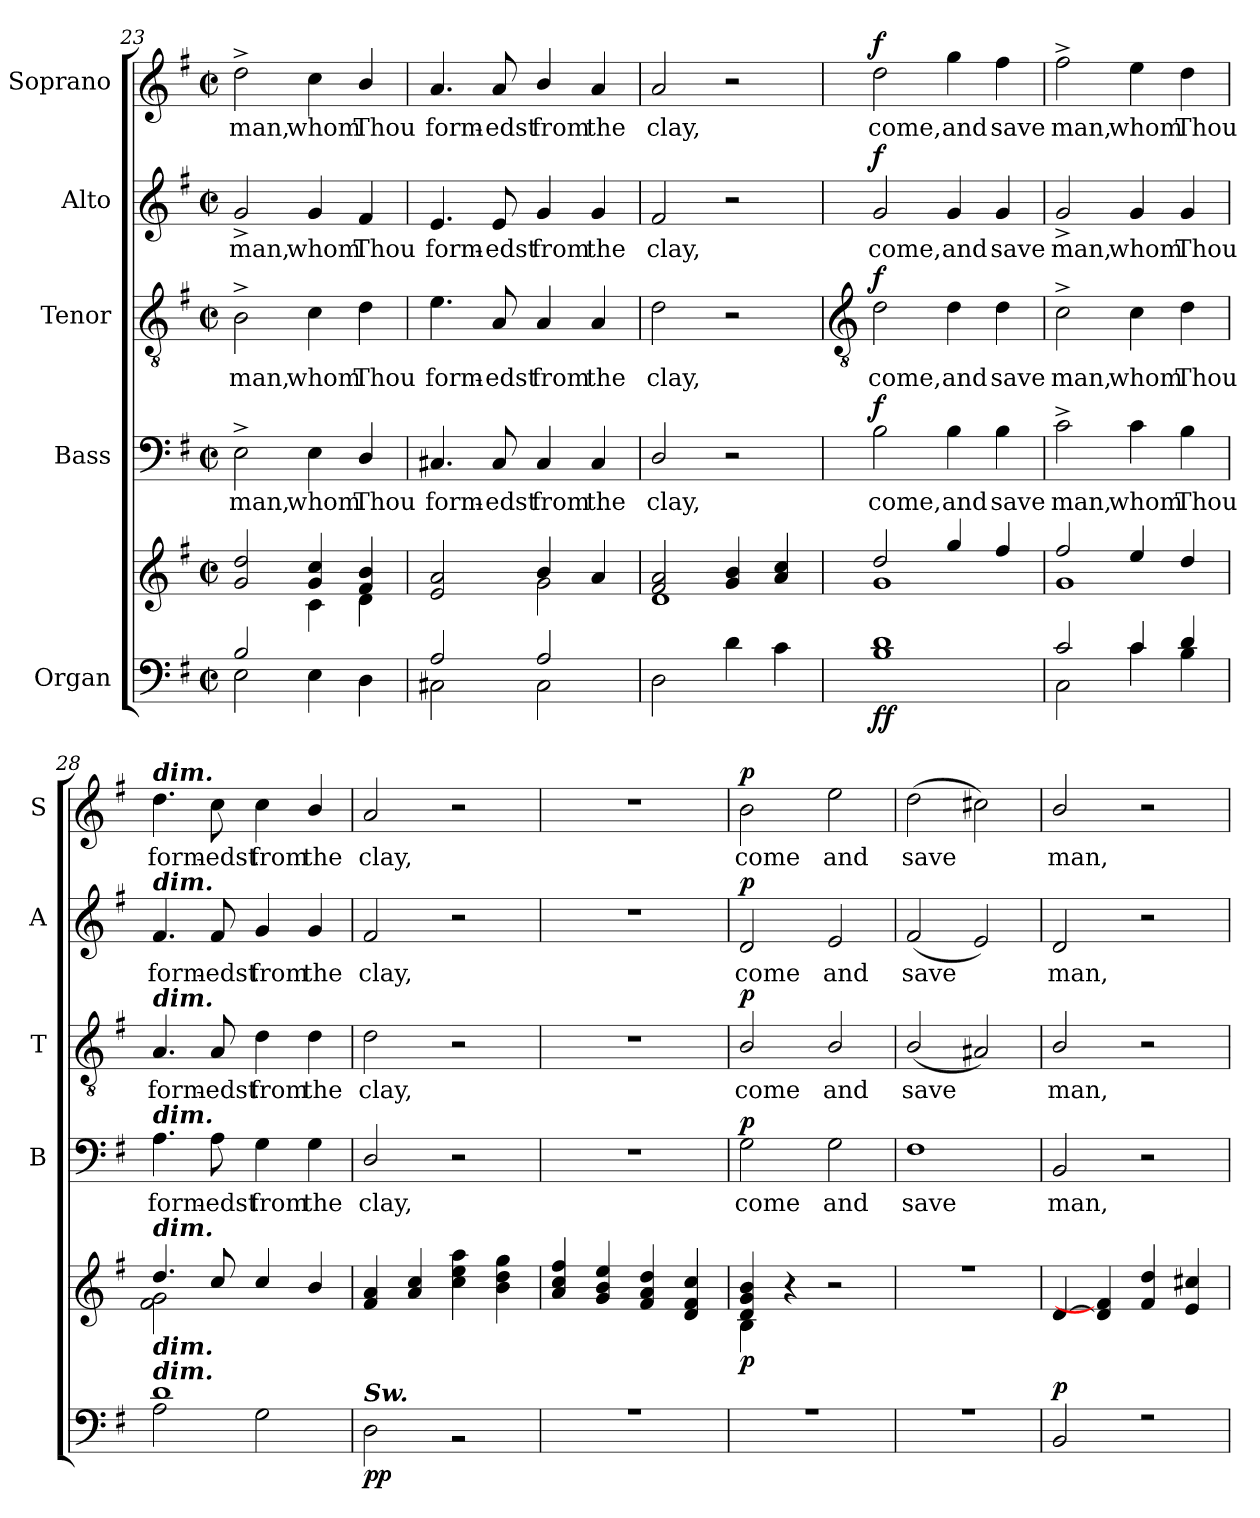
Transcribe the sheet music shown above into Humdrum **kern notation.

**kern	**kern	**dynam	**kern	**text	**dynam	**kern	**text	**dynam	**kern	**text	**dynam	**kern	**text	**dynam
*part5	*part5	*part5	*part4	*part4	*part4	*part3	*part3	*part3	*part2	*part2	*part2	*part1	*part1	*part1
*staff6	*staff5	*staff5/6	*staff4	*staff4	*staff4	*staff3	*staff3	*staff3	*staff2	*staff2	*staff2	*staff1	*staff1	*staff1
*I"Organ	*	*	*I"Bass	*	*	*I"Tenor	*	*	*I"Alto	*	*	*I"Soprano	*	*
*	*	*	*I'B	*	*	*I'T	*	*	*I'A	*	*	*I'S	*	*
*clefF4	*clefG2	*	*clefF4	*	*	*clefGv2	*	*	*clefG2	*	*	*clefG2	*	*
*k[f#]	*k[f#]	*	*k[f#]	*	*	*k[f#]	*	*	*k[f#]	*	*	*k[f#]	*	*
*G:	*G:	*	*G:	*	*	*G:	*	*	*G:	*	*	*G:	*	*
*M2/2	*M2/2	*	*M2/2	*	*	*M2/2	*	*	*M2/2	*	*	*M2/2	*	*
*met(c|)	*met(c|)	*	*met(c|)	*	*	*met(c|)	*	*	*met(c|)	*	*	*met(c|)	*	*
=23	=23	=23	=23	=23	=23	=23	=23	=23	=23	=23	=23	=23	=23	=23
*^	*^	*	*	*	*	*	*	*	*	*	*	*	*	*
!	!	!	!	!	!	!LO:LY:b	!	!	!LO:LY:b	!	!	!LO:LY:b	!	!	!LO:LY:b	!
2B/	2E\	2g/ 2dd/	2ryy	.	2E^	man,	.	2B^	man,	.	2g^	man,	.	2dd^	man,	.
!	!	!	!	!	!	!LO:LY:b	!	!	!LO:LY:b	!	!	!LO:LY:b	!	!	!LO:LY:b	!
2ryy	4E\	4g/ 4cc/	4c\	.	4E	whom	.	4c	whom	.	4g	whom	.	4cc	whom	.
!	!	!	!	!	!	!LO:LY:b	!	!	!LO:LY:b	!	!	!LO:LY:b	!	!	!LO:LY:b	!
.	4D\	4f#/ 4b/	4d\	.	4D/	Thou	.	4d	Thou	.	4f#	Thou	.	4b/	Thou	.
=24	=24	=24	=24	=24	=24	=24	=24	=24	=24	=24	=24	=24	=24	=24	=24	=24
!	!	!	!	!	!	!LO:LY:b	!	!	!LO:LY:b	!	!	!LO:LY:b	!	!	!LO:LY:b	!
2A/	2C#X\	2e/ 2a/	2ryy	.	4.C#X	form-	.	4.e	form-	.	4.e	form-	.	4.a	form-	.
!	!	!	!	!	!	!LO:LY:b	!	!	!LO:LY:b	!	!	!LO:LY:b	!	!	!LO:LY:b	!
.	.	.	.	.	8C#	-edst	.	8A	-edst	.	8e	-edst	.	8a	-edst	.
!	!	!	!	!	!	!LO:LY:b	!	!	!LO:LY:b	!	!	!LO:LY:b	!	!	!LO:LY:b	!
2A/	2C#\	4b/	2g\	.	4C#	from	.	4A	from	.	4g	from	.	4b/	from	.
!	!	!	!	!	!	!LO:LY:b	!	!	!LO:LY:b	!	!	!LO:LY:b	!	!	!LO:LY:b	!
.	.	4a/	.	.	4C#	the	.	4A	the	.	4g	the	.	4a	the	.
=25	=25	=25	=25	=25	=25	=25	=25	=25	=25	=25	=25	=25	=25	=25	=25	=25
!	!	!	!	!	!	!LO:LY:b	!	!	!LO:LY:b	!	!	!LO:LY:b	!	!	!LO:LY:b	!
1ryy	2D\	2f#/ 2a/	1d\	.	2D/	clay,	.	2d	clay,	.	2f#	clay,	.	2a	clay,	.
.	4d\	4g/ 4b/	.	.	2r	.	.	2r	.	.	2r	.	.	2r	.	.
.	4c\	4a/ 4cc/	.	.	.	.	.	.	.	.	.	.	.	.	.	.
!!LO:LB:g=z
=26	=26	=26	=26	=26	=26	=26	=26	=26	=26	=26	=26	=26	=26	=26	=26	=26
*	*	*	*	*	*	*	*	*clefGv2	*	*	*	*	*	*	*	*
!	!	!	!	!LO:DY:b=2	!	!LO:LY:b	!	!	!LO:LY:b	!	!	!LO:LY:b	!	!	!LO:LY:b	!
!	!	!	!	!LO:DY:n=1:b	!	!	!LO:DY:b	!	!	!LO:DY:b	!	!	!LO:DY:b	!	!	!LO:DY:b
1B/ 1d/	1ryy	2dd/	1g\	f f	2B	come,	f	2d	come,	f	2g	come,	f	2dd	come,	f
!	!	!	!	!	!	!LO:LY:b	!	!	!LO:LY:b	!	!	!LO:LY:b	!	!	!LO:LY:b	!
.	.	4gg/	.	.	4B	and	.	4d	and	.	4g	and	.	4gg	and	.
!	!	!	!	!	!	!LO:LY:b	!	!	!LO:LY:b	!	!	!LO:LY:b	!	!	!LO:LY:b	!
.	.	4ff#/	.	.	4B	save	.	4d	save	.	4g	save	.	4ff#	save	.
=27	=27	=27	=27	=27	=27	=27	=27	=27	=27	=27	=27	=27	=27	=27	=27	=27
!	!	!	!	!	!	!LO:LY:b	!	!	!LO:LY:b	!	!	!LO:LY:b	!	!	!LO:LY:b	!
2c/	2C\	2ff#/	1g\	.	2c^	man,	.	2c^	man,	.	2g^	man,	.	2ff#^	man,	.
!	!	!	!	!	!	!LO:LY:b	!	!	!LO:LY:b	!	!	!LO:LY:b	!	!	!LO:LY:b	!
4c/	4c\	4ee/	.	.	4c	whom	.	4c	whom	.	4g	whom	.	4ee	whom	.
!	!	!	!	!	!	!LO:LY:b	!	!	!LO:LY:b	!	!	!LO:LY:b	!	!	!LO:LY:b	!
4d/	4B\	4dd/	.	.	4B	Thou	.	4d	Thou	.	4g	Thou	.	4dd	Thou	.
=28	=28	=28	=28	=28	=28	=28	=28	=28	=28	=28	=28	=28	=28	=28	=28	=28
!	!	!	!	!	!	!	!	!	!	!	!	!	!	!LO:TX:a:Bi:t=dim.	!	!
!	!	!	!	!	!	!	!	!	!	!	!LO:TX:a:Bi:t=dim.	!	!	!	!	!
!	!	!	!	!	!	!	!	!LO:TX:a:Bi:t=dim.	!	!	!	!	!	!	!	!
!	!	!	!	!	!LO:TX:a:Bi:t=dim.	!	!	!	!	!	!	!	!	!	!	!
!	!	!LO:TX:a:Bi:t=dim.	!	!	!	!	!	!	!	!	!	!	!	!	!	!
!LO:TX:a:Bi:t=dim.	!	!	!	!	!	!	!	!	!	!	!	!	!	!	!	!
!LO:TX:a:Bi:t=dim.	!	!	!	!	!	!	!	!	!	!	!	!	!	!	!	!
!	!	!	!	!	!	!LO:LY:b	!	!	!LO:LY:b	!	!	!LO:LY:b	!	!	!LO:LY:b	!
1d/	2A\	4.dd/	2f#\ 2g\	.	4.A	form-	.	4.A	form-	.	4.f#	form-	.	4.dd	form-	.
!	!	!	!	!	!	!LO:LY:b	!	!	!LO:LY:b	!	!	!LO:LY:b	!	!	!LO:LY:b	!
.	.	8cc/	.	.	8A	-edst	.	8A	-edst	.	8f#	-edst	.	8cc	-edst	.
!	!	!	!	!	!	!LO:LY:b	!	!	!LO:LY:b	!	!	!LO:LY:b	!	!	!LO:LY:b	!
.	2G\	4cc/	2ryy	.	4G	from	.	4d	from	.	4g	from	.	4cc	from	.
!	!	!	!	!	!	!LO:LY:b	!	!	!LO:LY:b	!	!	!LO:LY:b	!	!	!LO:LY:b	!
.	.	4b/	.	.	4G	the	.	4d	the	.	4g	the	.	4b/	the	.
=29	=29	=29	=29	=29	=29	=29	=29	=29	=29	=29	=29	=29	=29	=29	=29	=29
!LO:TX:a:Bi:t=Sw.	!	!	!	!	!	!	!	!	!	!	!	!	!	!	!	!
!	!	!	!	!LO:DY:b=2	!	!LO:LY:b	!	!	!LO:LY:b	!	!	!LO:LY:b	!	!	!LO:LY:b	!
!	!	!	!	!LO:DY:n=1:b	!	!	!	!	!	!	!	!	!	!	!	!
1ryy	2D\	4f#/ 4a/	1ryy	p p	2D/	clay,	.	2d	clay,	.	2f#	clay,	.	2a	clay,	.
.	.	4a/ 4cc/	.	.	.	.	.	.	.	.	.	.	.	.	.	.
.	2r	4cc\ 4ee\ 4aa\	.	.	2r	.	.	2r	.	.	2r	.	.	2r	.	.
.	.	4b\ 4dd\ 4gg\	.	.	.	.	.	.	.	.	.	.	.	.	.	.
=30	=30	=30	=30	=30	=30	=30	=30	=30	=30	=30	=30	=30	=30	=30	=30	=30
1r	1ryy	4a/ 4cc/ 4ff#/	1ryy	.	1r	.	.	1r	.	.	1r	.	.	1r	.	.
.	.	4g/ 4b/ 4ee/	.	.	.	.	.	.	.	.	.	.	.	.	.	.
.	.	4f#/ 4a/ 4dd/	.	.	.	.	.	.	.	.	.	.	.	.	.	.
.	.	4d/ 4f#/ 4cc/	.	.	.	.	.	.	.	.	.	.	.	.	.	.
=31	=31	=31	=31	=31	=31	=31	=31	=31	=31	=31	=31	=31	=31	=31	=31	=31
!	!	!	!	!LO:DY:b	!	!LO:LY:b	!LO:DY:b	!	!LO:LY:b	!LO:DY:b	!	!LO:LY:b	!LO:DY:b	!	!LO:LY:b	!LO:DY:b
1r	1ryy	4d/ 4g/ 4b/	4B\	p	2G	come	p	2B/	come	p	2d	come	p	2b	come	p
.	.	4r	2.ryy	.	.	.	.	.	.	.	.	.	.	.	.	.
!	!	!	!	!	!	!LO:LY:b	!	!	!LO:LY:b	!	!	!LO:LY:b	!	!	!LO:LY:b	!
.	.	2r	.	.	2G	and	.	2B/	and	.	2e	and	.	2ee	and	.
=32	=32	=32	=32	=32	=32	=32	=32	=32	=32	=32	=32	=32	=32	=32	=32	=32
!	!	!	!	!	!	!LO:LY:b	!	!	!LO:LY:b	!	!	!LO:LY:b	!	!	!LO:LY:b	!
1r	1ryy	1r	1ryy	.	1F#	save	.	(<2B/	save	.	(<2f#	save	.	(>2dd	save	.
.	.	.	.	.	.	.	.	2A#X)	.	.	2e)	.	.	2cc#X)	.	.
=33	=33	=33	=33	=33	=33	=33	=33	=33	=33	=33	=33	=33	=33	=33	=33	=33
!	!	!	!	!LO:DY:a=2	!	!LO:LY:b	!	!	!LO:LY:b	!	!	!LO:LY:b	!	!	!LO:LY:b	!
2BB/	1ryy	[4d/	1ryy	p	2BB	man,	.	2B/	man,	.	2d	man,	.	2b/	man,	.
.	.	4d/] 4f#/]	.	.	.	.	.	.	.	.	.	.	.	.	.	.
2r	.	4f#/ 4dd/	.	.	2r	.	.	2r	.	.	2r	.	.	2r	.	.
.	.	4e/ 4cc#X/	.	.	.	.	.	.	.	.	.	.	.	.	.	.
*v	*v	*	*	*	*	*	*	*	*	*	*	*	*	*	*	*
*	*v	*v	*	*	*	*	*	*	*	*	*	*	*	*	*
=	=	=	=	=	=	=	=	=	=	=	=	=	=	=
*-	*-	*-	*-	*-	*-	*-	*-	*-	*-	*-	*-	*-	*-	*-
